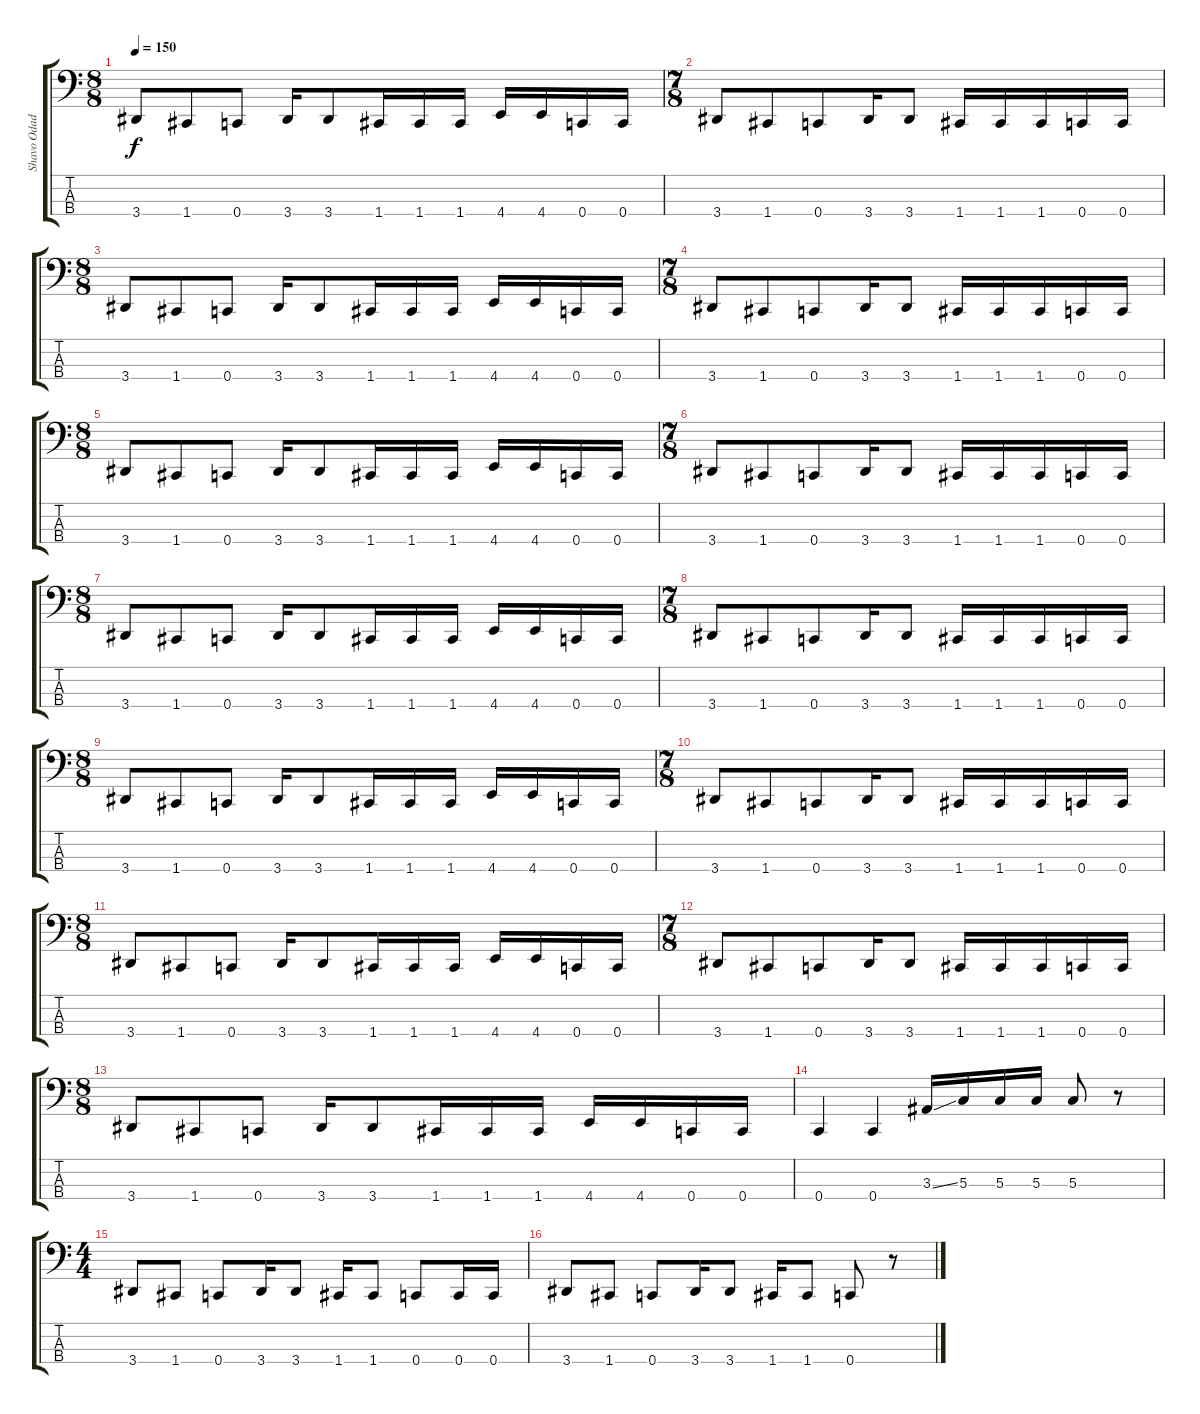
\track ("Shavo Odadjian" "Shavo Odad") {instrument electricbasspick}
\staff {score tabs}
\tuning (F2 C2 G1 C1) {hide}
\ts (8 8)
\tempo 150
\clef f4
\ks c
3.4.8{dy f} 1.4.8 0.4.8 3.4.16 3.4.8 1.4.16 1.4.16 1.4.16 4.4.16 4.4.16 0.4.16 0.4.16 |
\ts (7 8)
3.4.8 1.4.8 0.4.8 3.4.16 3.4.8 1.4.16 1.4.16 1.4.16 0.4.16 0.4.16 |
\ts (8 8)
3.4.8 1.4.8 0.4.8 3.4.16 3.4.8 1.4.16 1.4.16 1.4.16 4.4.16 4.4.16 0.4.16 0.4.16 |
\ts (7 8)
3.4.8 1.4.8 0.4.8 3.4.16 3.4.8 1.4.16 1.4.16 1.4.16 0.4.16 0.4.16 |
\ts (8 8)
3.4.8 1.4.8 0.4.8 3.4.16 3.4.8 1.4.16 1.4.16 1.4.16 4.4.16 4.4.16 0.4.16 0.4.16 |
\ts (7 8)
3.4.8 1.4.8 0.4.8 3.4.16 3.4.8 1.4.16 1.4.16 1.4.16 0.4.16 0.4.16 |
\ts (8 8)
3.4.8 1.4.8 0.4.8 3.4.16 3.4.8 1.4.16 1.4.16 1.4.16 4.4.16 4.4.16 0.4.16 0.4.16 |
\ts (7 8)
3.4.8 1.4.8 0.4.8 3.4.16 3.4.8 1.4.16 1.4.16 1.4.16 0.4.16 0.4.16 |
\ts (8 8)
3.4.8 1.4.8 0.4.8 3.4.16 3.4.8 1.4.16 1.4.16 1.4.16 4.4.16 4.4.16 0.4.16 0.4.16 |
\ts (7 8)
3.4.8 1.4.8 0.4.8 3.4.16 3.4.8 1.4.16 1.4.16 1.4.16 0.4.16 0.4.16 |
\ts (8 8)
3.4.8 1.4.8 0.4.8 3.4.16 3.4.8 1.4.16 1.4.16 1.4.16 4.4.16 4.4.16 0.4.16 0.4.16 |
\ts (7 8)
3.4.8 1.4.8 0.4.8 3.4.16 3.4.8 1.4.16 1.4.16 1.4.16 0.4.16 0.4.16 |
\ts (8 8)
3.4.8 1.4.8 0.4.8 3.4.16 3.4.8 1.4.16 1.4.16 1.4.16 4.4.16 4.4.16 0.4.16 0.4.16 |
0.4.4 0.4.4 3.3{ss}.16 5.3.16 5.3.16 5.3.16 5.3.8 r.8 |
\ts (4 4)
3.4.8 1.4.8 0.4.8 3.4.16 3.4.8 1.4.16 1.4.8 0.4.8 0.4.16 0.4.16 |
3.4.8 1.4.8 0.4.8 3.4.16 3.4.8 1.4.16 1.4.8 0.4.8 r.8
